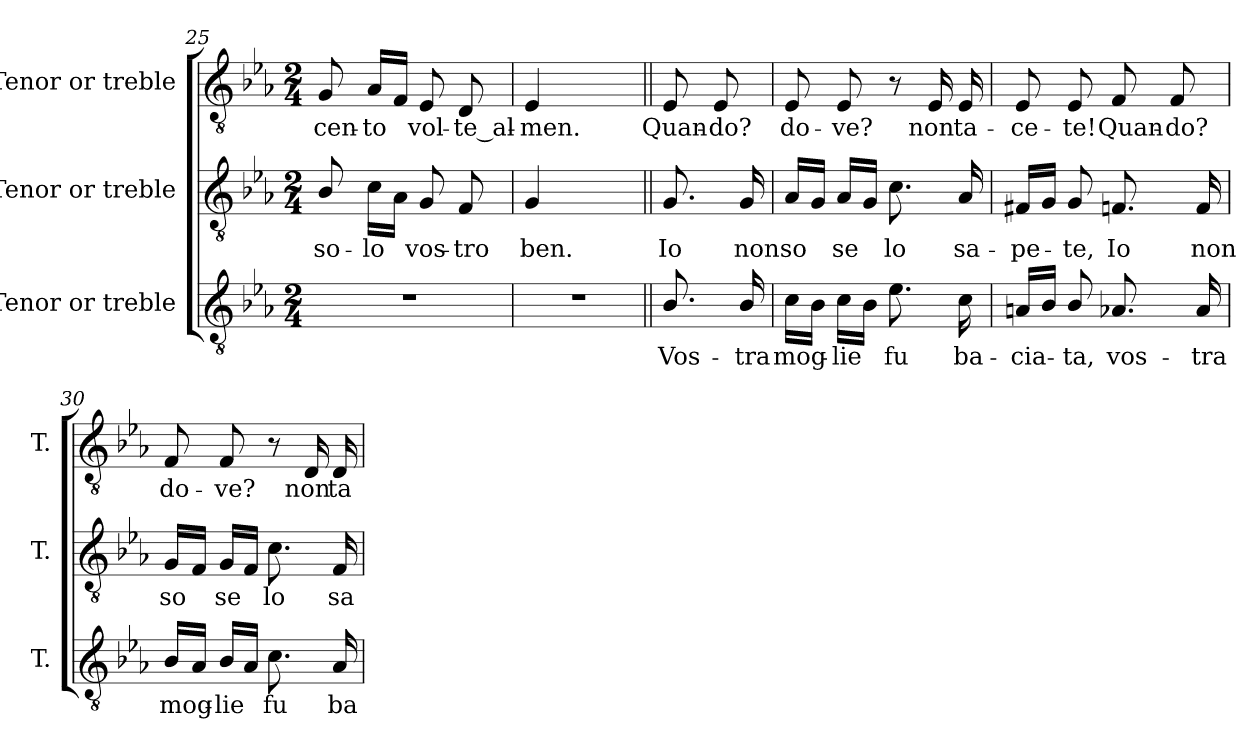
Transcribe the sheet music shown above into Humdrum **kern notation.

**kern	**text	**kern	**text	**kern	**text
*part3	*part3	*part2	*part2	*part1	*part1
*staff3	*staff3	*staff2	*staff2	*staff1	*staff1
*I"Tenor or treble	*	*I"Tenor or treble	*	*I"Tenor or treble	*
*I'T.	*	*I'T.	*	*I'T.	*
*clefGv2	*	*clefGv2	*	*clefGv2	*
*ITrd7c12	*	*ITrd7c12	*	*ITrd7c12	*
*k[b-e-a-]	*	*k[b-e-a-]	*	*k[b-e-a-]	*
*E-:	*	*E-:	*	*E-:	*
*M2/4	*	*M2/4	*	*M2/4	*
=25	=25	=25	=25	=25	=25
!LO:N:vis=1	!	!	!	!	!
!	!	!	!LO:LY:b:color=#000000	!	!
!	!	!	!	!	!LO:LY:b:color=#000000
2r	.	8BB-i/	so-	8GGi/	cen-
!	!	!	!LO:LY:b:color=#000000	!	!
!	!	!	!	!	!LO:LY:b:color=#000000
.	.	16Ci\LL	-lo	16AA-i/LL	-to
.	.	16AA-i\JJ	.	16FFi/JJ	.
!	!	!	!LO:LY:b:color=#000000	!	!
!	!	!	!	!	!LO:LY:b:color=#000000
.	.	8GGi/	vos-	8EE-i/	vol-
!	!	!	!LO:LY:b:color=#000000	!	!
!	!	!	!	!	!LO:LY:b:color=#000000
.	.	8FFi/	-tro	8DDi/	-te_al-
=26	=26	=26	=26	=26	=26
!LO:N:vis=1	!	!	!	!	!
!	!	!	!LO:LY:b:color=#000000	!	!
!	!	!	!	!	!LO:LY:b:color=#000000
2r	.	4GGi/	ben.	4EE-i/	-men.
.	.	4ryy	.	4ryy	.
!!LO:PB:g=z
=27||	=27||	=27||	=27||	=27||	=27||
!	!LO:LY:b:color=#000000	!	!	!	!
!	!	!	!LO:LY:b:color=#000000	!	!
!	!	!	!	!	!LO:LY:b:color=#000000
8.BB-i/	Vos-	8.GGi/	Io	8EE-i/	Quan-
!	!	!	!	!	!LO:LY:b:color=#000000
.	.	.	.	8EE-i/	-do?
!	!LO:LY:b:color=#000000	!	!	!	!
!	!	!	!LO:LY:b:color=#000000	!	!
16BB-i/	-tra	16GGi/	non	.	.
=28	=28	=28	=28	=28	=28
!	!LO:LY:b:color=#000000	!	!	!	!
!	!	!	!LO:LY:b:color=#000000	!	!
!	!	!	!	!	!LO:LY:b:color=#000000
16Ci\LL	mog-	16AA-i/LL	so	8EE-i/	do-
16BB-i\JJ	.	16GGi/JJ	.	.	.
!	!LO:LY:b:color=#000000	!	!	!	!
!	!	!	!LO:LY:b:color=#000000	!	!
!	!	!	!	!	!LO:LY:b:color=#000000
16Ci\LL	-lie	16AA-i/LL	se	8EE-i/	-ve?
16BB-i\JJ	.	16GGi/JJ	.	.	.
!	!LO:LY:b:color=#000000	!	!	!	!
!	!	!	!LO:LY:b:color=#000000	!	!
8.E-i\	fu	8.Ci\	lo	8r	.
!	!	!	!	!	!LO:LY:b:color=#000000
.	.	.	.	16EE-i/	non
!	!LO:LY:b:color=#000000	!	!	!	!
!	!	!	!LO:LY:b:color=#000000	!	!
!	!	!	!	!	!LO:LY:b:color=#000000
16Ci\	ba-	16AA-i/	sa-	16EE-i/	ta-
=29	=29	=29	=29	=29	=29
!	!LO:LY:b:color=#000000	!	!	!	!
!	!	!	!LO:LY:b:color=#000000	!	!
!	!	!	!	!	!LO:LY:b:color=#000000
16AAni/LL	-cia-	16FF#Xi/LL	-pe-	8EE-i/	-ce-
16BB-i/JJ	.	16GGi/JJ	.	.	.
!	!LO:LY:b:color=#000000	!	!	!	!
!	!	!	!LO:LY:b:color=#000000	!	!
!	!	!	!	!	!LO:LY:b:color=#000000
8BB-i/	-ta,	8GGi/	-te,	8EE-i/	-te!
!	!LO:LY:b:color=#000000	!	!	!	!
!	!	!	!LO:LY:b:color=#000000	!	!
!	!	!	!	!	!LO:LY:b:color=#000000
8.AA-Xi/	vos-	8.FFni/	Io	8FFi/	Quan-
!	!	!	!	!	!LO:LY:b:color=#000000
.	.	.	.	8FFi/	-do?
!	!LO:LY:b:color=#000000	!	!	!	!
!	!	!	!LO:LY:b:color=#000000	!	!
16AA-i/	-tra	16FFi/	non	.	.
=30	=30	=30	=30	=30	=30
!	!LO:LY:b:color=#000000	!	!	!	!
!	!	!	!LO:LY:b:color=#000000	!	!
!	!	!	!	!	!LO:LY:b:color=#000000
16BB-i/LL	mog-	16GGi/LL	so	8FFi/	do-
16AA-i/JJ	.	16FFi/JJ	.	.	.
!	!LO:LY:b:color=#000000	!	!	!	!
!	!	!	!LO:LY:b:color=#000000	!	!
!	!	!	!	!	!LO:LY:b:color=#000000
16BB-i/LL	-lie	16GGi/LL	se	8FFi/	-ve?
16AA-i/JJ	.	16FFi/JJ	.	.	.
!	!LO:LY:b:color=#000000	!	!	!	!
!	!	!	!LO:LY:b:color=#000000	!	!
8.Ci\	fu	8.Ci\	lo	8r	.
!	!	!	!	!	!LO:LY:b:color=#000000
.	.	.	.	16DDi/	non
!	!LO:LY:b:color=#000000	!	!	!	!
!	!	!	!LO:LY:b:color=#000000	!	!
!	!	!	!	!	!LO:LY:b:color=#000000
16AA-i/	ba-	16FFi/	sa-	16DDi/	ta-
=	=	=	=	=	=
*-	*-	*-	*-	*-	*-
